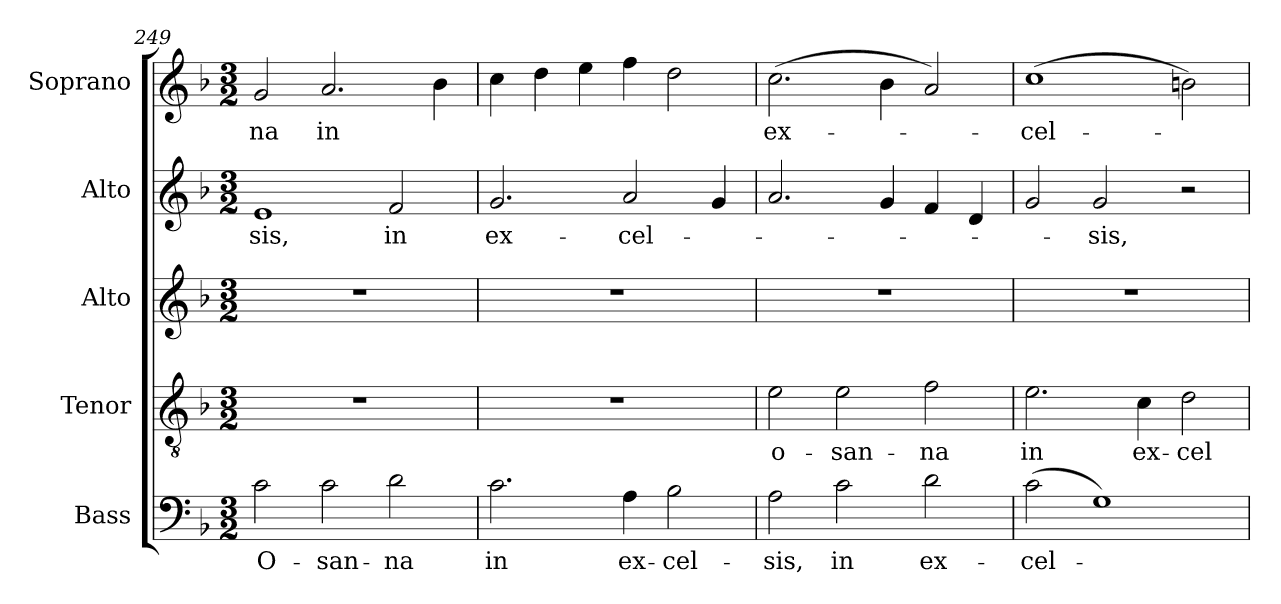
**kern	**text	**kern	**text	**kern	**kern	**text	**kern	**text
*part5	*part5	*part4	*part4	*part3	*part2	*part2	*part1	*part1
*staff5	*staff5	*staff4	*staff4	*staff3	*staff2	*staff2	*staff1	*staff1
*I"Bass	*	*I"Tenor	*	*I"Alto	*I"Alto	*	*I"Soprano	*
*I'B.	*	*I'T.	*	*I'A.	*I'A.	*	*I'S.	*
*clefF4	*	*clefGv2	*	*clefG2	*clefG2	*	*clefG2	*
*	*	*ITrd7c12	*	*	*	*	*	*
*k[b-]	*	*k[b-]	*	*k[b-]	*k[b-]	*	*k[b-]	*
*F:	*	*F:	*	*F:	*F:	*	*F:	*
*M3/2	*	*M3/2	*	*M3/2	*M3/2	*	*M3/2	*
=249	=249	=249	=249	=249	=249	=249	=249	=249
!	!LO:LY:b:color=#000000	!LO:N:vis=1	!	!LO:N:vis=1	!	!	!	!
!	!	!	!	!	!	!LO:LY:b:color=#000000	!	!
!	!	!	!	!	!	!	!	!LO:LY:b:color=#000000
2ci\	O-	1.r	.	1.r	1ei	sis,	2gi/	-na
!	!LO:LY:b:color=#000000	!	!	!	!	!	!	!
!	!	!	!	!	!	!	!	!LO:LY:b:color=#000000
2ci\	-san-	.	.	.	.	.	2.ai/	in
!	!LO:LY:b:color=#000000	!	!	!	!	!	!	!
!	!	!	!	!	!	!LO:LY:b:color=#000000	!	!
2di\	-na	.	.	.	2fi/	in	.	.
.	.	.	.	.	.	.	4b-i\	.
=250	=250	=250	=250	=250	=250	=250	=250	=250
!	!LO:LY:b:color=#000000	!LO:N:vis=1	!	!LO:N:vis=1	!	!	!	!
!	!	!	!	!	!	!LO:LY:b:color=#000000	!	!
2.ci\	in	1.r	.	1.r	2.gi/	ex-	4cci\	.
.	.	.	.	.	.	.	4ddi\	.
.	.	.	.	.	.	.	4eei\	.
!	!LO:LY:b:color=#000000	!	!	!	!	!	!	!
!	!	!	!	!	!	!LO:LY:b:color=#000000	!	!
4Ai\	ex-	.	.	.	2ai/	-cel-	4ffi\	.
!	!LO:LY:b:color=#000000	!	!	!	!	!	!	!
2B-i\	-cel-	.	.	.	.	.	2ddi\	.
.	.	.	.	.	4gi/	.	.	.
=251	=251	=251	=251	=251	=251	=251	=251	=251
!	!LO:LY:b:color=#000000	!	!	!	!	!	!	!
!	!	!	!LO:LY:b:color=#000000	!LO:N:vis=1	!	!	!	!
!	!	!	!	!	!	!	!	!LO:LY:b:color=#000000
2Ai\	-sis,	2Ei\	o-	1.r	2.ai/	.	(2.cci\	ex-
!	!LO:LY:b:color=#000000	!	!	!	!	!	!	!
!	!	!	!LO:LY:b:color=#000000	!	!	!	!	!
2ci\	in	2Ei\	-san-	.	.	.	.	.
.	.	.	.	.	4gi/	.	4b-i\	.
!	!LO:LY:b:color=#000000	!	!	!	!	!	!	!
!	!	!	!LO:LY:b:color=#000000	!	!	!	!	!
2di\	ex-	2Fi\	-na	.	4fi/	.	2ai/)	.
.	.	.	.	.	4di/	.	.	.
=252	=252	=252	=252	=252	=252	=252	=252	=252
!	!LO:LY:b:color=#000000	!	!	!	!	!	!	!
!	!	!	!LO:LY:b:color=#000000	!LO:N:vis=1	!	!	!	!
!	!	!	!	!	!	!	!	!LO:LY:b:color=#000000
(2ci\	-cel-	2.Ei\	in	1.r	2gi/	.	(1cci	-cel-
!	!	!	!	!	!	!LO:LY:b:color=#000000	!	!
1Gi)	.	.	.	.	2gi/	-sis,	.	.
!	!	!	!LO:LY:b:color=#000000	!	!	!	!	!
.	.	4Ci\	ex-	.	.	.	.	.
!	!	!	!LO:LY:b:color=#000000	!	!	!	!	!
.	.	2Di\	-cel-	.	2r	.	2bni\)	.
=	=	=	=	=	=	=	=	=
*-	*-	*-	*-	*-	*-	*-	*-	*-
